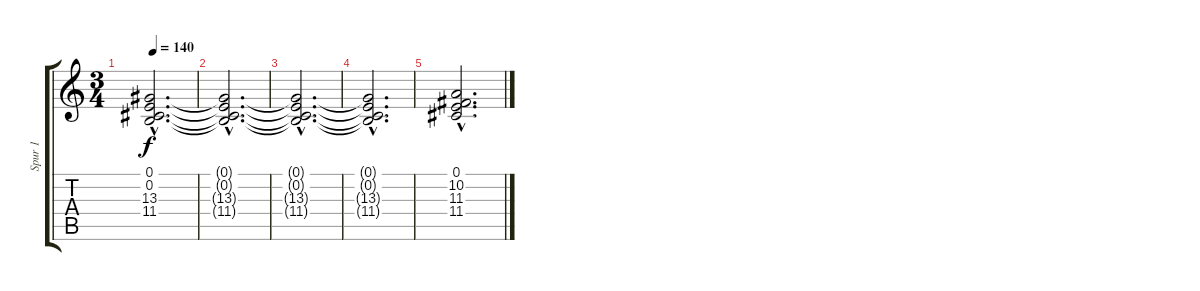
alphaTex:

\track ("Spur 1" "Spur 1") {instrument stringensemble1}
\staff {score tabs}
\tuning (E4 B3 G3 D3 A2 E2) {hide}
\ts (3 4)
\tempo 140
\clef g2
\ks c
(0.1{hac} 0.2{hac} 13.3{hac} 11.4{hac}).2{d dy f} |
(0.1{hac t} 0.2{hac t} 13.3{hac t} 11.4{hac t}).2{d} |
(0.1{hac t} 0.2{hac t} 13.3{hac t} 11.4{hac t}).2{d} |
(0.1{hac t} 0.2{hac t} 13.3{hac t} 11.4{hac t}).2{d} |
(0.1{hac} 10.2{hac} 11.3{hac} 11.4{hac}).2{d}
